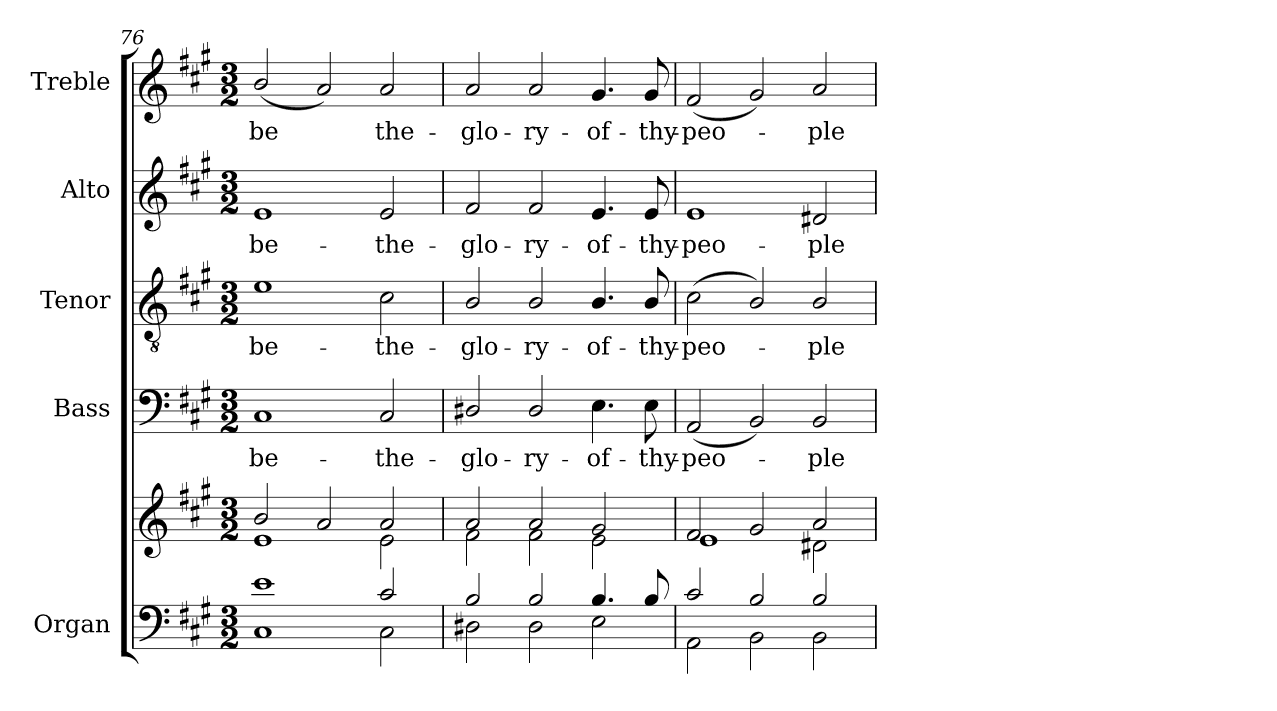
**kern	**kern	**kern	**text	**kern	**text	**kern	**text	**kern	**text
*part5	*part5	*part4	*part4	*part3	*part3	*part2	*part2	*part1	*part1
*staff6	*staff5	*staff4	*staff4	*staff3	*staff3	*staff2	*staff2	*staff1	*staff1
*I"Organ	*	*I"Bass	*	*I"Tenor	*	*I"Alto	*	*I"Treble	*
*I'Org.	*	*I'B.	*	*I'T.	*	*I'A.	*	*I'Tr.	*
*clefF4	*clefG2	*clefF4	*	*clefGv2	*	*clefG2	*	*clefG2	*
*	*	*	*	*ITrd7c12	*	*	*	*	*
*k[f#c#g#]	*k[f#c#g#]	*k[f#c#g#]	*	*k[f#c#g#]	*	*k[f#c#g#]	*	*k[f#c#g#]	*
*A:	*A:	*A:	*	*A:	*	*A:	*	*A:	*
*M3/2	*M3/2	*M3/2	*	*M3/2	*	*M3/2	*	*M3/2	*
=76	=76	=76	=76	=76	=76	=76	=76	=76	=76
*^	*^	*	*	*	*	*	*	*	*
!	!	!	!	!	!LO:LY:b:color=#000000	!	!	!	!	!	!
!	!	!	!	!	!	!	!LO:LY:b:color=#000000	!	!	!	!
!	!	!	!	!	!	!	!	!	!LO:LY:b:color=#000000	!	!
!	!	!	!	!	!	!	!	!	!	!	!LO:LY:b:color=#000000
1ei	1C#i	2bi/	1ei	1C#i	-be-	1Ei	-be-	1ei	-be-	(2bi/	-be
.	.	2ai/	.	.	.	.	.	.	.	2ai/)	.
!	!	!	!	!	!LO:LY:b:color=#000000	!	!	!	!	!	!
!	!	!	!	!	!	!	!LO:LY:b:color=#000000	!	!	!	!
!	!	!	!	!	!	!	!	!	!LO:LY:b:color=#000000	!	!
!	!	!	!	!	!	!	!	!	!	!	!LO:LY:b:color=#000000
2c#i/	2C#i\	2ai/	2ei\	2C#i/	-the-	2C#i\	-the-	2ei/	-the-	2ai/	the-
=77	=77	=77	=77	=77	=77	=77	=77	=77	=77	=77	=77
!	!	!	!	!	!LO:LY:b:color=#000000	!	!	!	!	!	!
!	!	!	!	!	!	!	!LO:LY:b:color=#000000	!	!	!	!
!	!	!	!	!	!	!	!	!	!LO:LY:b:color=#000000	!	!
!	!	!	!	!	!	!	!	!	!	!	!LO:LY:b:color=#000000
2Bi/	2D#Xi\	2ai/	2f#i\	2D#Xi/	-glo-	2BBi/	-glo-	2f#i/	-glo-	2ai/	-glo-
!	!	!	!	!	!LO:LY:b:color=#000000	!	!	!	!	!	!
!	!	!	!	!	!	!	!LO:LY:b:color=#000000	!	!	!	!
!	!	!	!	!	!	!	!	!	!LO:LY:b:color=#000000	!	!
!	!	!	!	!	!	!	!	!	!	!	!LO:LY:b:color=#000000
2Bi/	2D#i\	2ai/	2f#i\	2D#i/	-ry-	2BBi/	-ry-	2f#i/	-ry-	2ai/	-ry-
!	!	!	!	!	!LO:LY:b:color=#000000	!	!	!	!	!	!
!	!	!	!	!	!	!	!LO:LY:b:color=#000000	!	!	!	!
!	!	!	!	!	!	!	!	!	!LO:LY:b:color=#000000	!	!
!	!	!	!	!	!	!	!	!	!	!	!LO:LY:b:color=#000000
4.Bi/	2Ei\	2g#i/	2ei\	4.Ei\	-of-	4.BBi/	-of-	4.ei/	-of-	4.g#i/	-of-
!	!	!	!	!	!LO:LY:b:color=#000000	!	!	!	!	!	!
!	!	!	!	!	!	!	!LO:LY:b:color=#000000	!	!	!	!
!	!	!	!	!	!	!	!	!	!LO:LY:b:color=#000000	!	!
!	!	!	!	!	!	!	!	!	!	!	!LO:LY:b:color=#000000
8Bi/	.	.	.	8Ei\	-thy-	8BBi/	-thy-	8ei/	-thy-	8g#i/	-thy-
!!LO:LB:g=z
=78	=78	=78	=78	=78	=78	=78	=78	=78	=78	=78	=78
!	!	!	!	!	!LO:LY:b:color=#000000	!	!	!	!	!	!
!	!	!	!	!	!	!	!LO:LY:b:color=#000000	!	!	!	!
!	!	!	!	!	!	!	!	!	!LO:LY:b:color=#000000	!	!
!	!	!	!	!	!	!	!	!	!	!	!LO:LY:b:color=#000000
2c#i/	2AAi\	2f#i/	1ei	(2AAi/	-peo-	(2C#i\	-peo-	1ei	-peo-	(2f#i/	-peo-
2Bi/	2BBi\	2g#i/	.	2BBi/)	.	2BBi/)	.	.	.	2g#i/)	.
!	!	!	!	!	!LO:LY:b:color=#000000	!	!	!	!	!	!
!	!	!	!	!	!	!	!LO:LY:b:color=#000000	!	!	!	!
!	!	!	!	!	!	!	!	!	!LO:LY:b:color=#000000	!	!
!	!	!	!	!	!	!	!	!	!	!	!LO:LY:b:color=#000000
2Bi/	2BBi\	2ai/	2d#Xi\	2BBi/	-ple-	2BBi/	-ple-	2d#Xi/	-ple-	2ai/	-ple-
*v	*v	*	*	*	*	*	*	*	*	*	*
*	*v	*v	*	*	*	*	*	*	*	*
=	=	=	=	=	=	=	=	=	=
*-	*-	*-	*-	*-	*-	*-	*-	*-	*-
